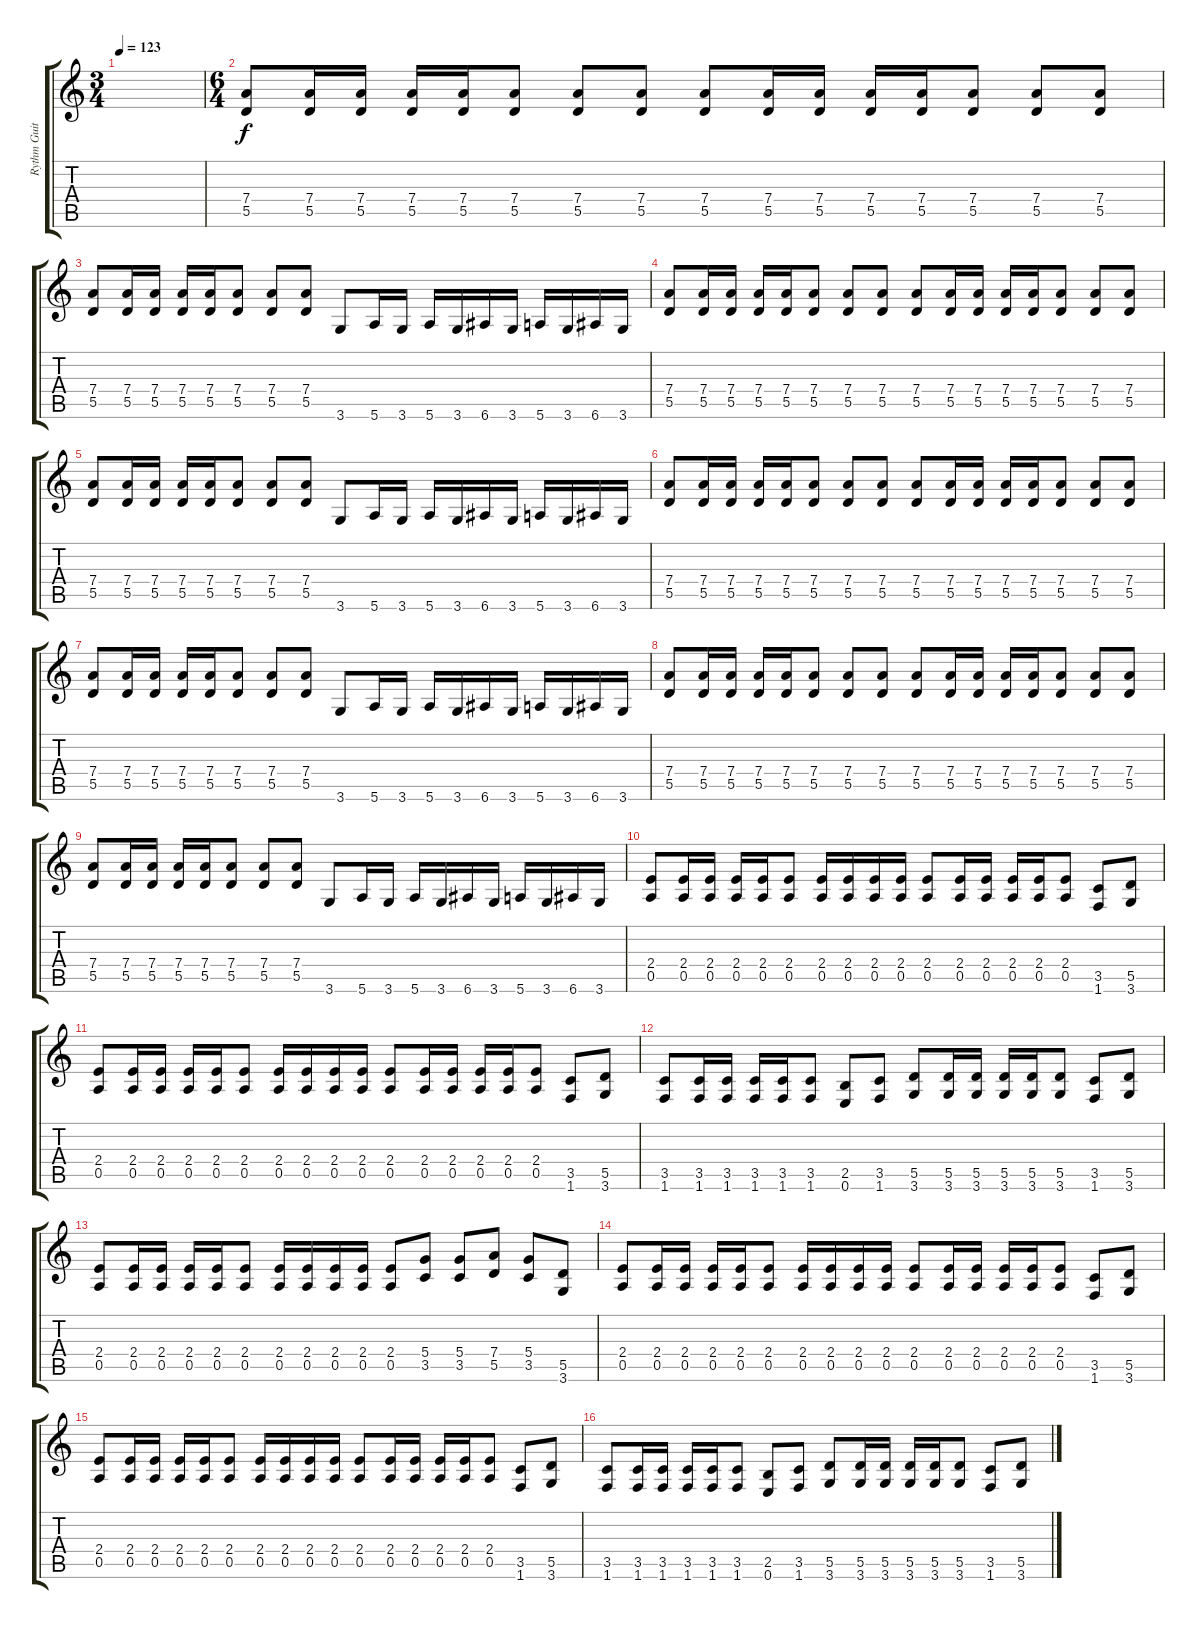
\track ("Rythm Guitar" "Rythm Guit") {instrument distortionguitar}
\staff {score tabs}
\tuning (E4 B3 G3 D3 A2 E2) {hide}
\ts (3 4)
\tempo 123
\clef g2
\ks c
|
\ts (6 4)
(7.4 5.5).8 (7.4 5.5).16 (7.4 5.5).16 (7.4 5.5).16 (7.4 5.5).16 (7.4 5.5).8 (7.4 5.5).8 (7.4 5.5).8 (7.4 5.5).8 (7.4 5.5).16 (7.4 5.5).16 (7.4 5.5).16 (7.4 5.5).16 (7.4 5.5).8 (7.4 5.5).8 (7.4 5.5).8 |
(7.4 5.5).8 (7.4 5.5).16 (7.4 5.5).16 (7.4 5.5).16 (7.4 5.5).16 (7.4 5.5).8 (7.4 5.5).8 (7.4 5.5).8 3.6.8 5.6.16 3.6.16 5.6.16 3.6.16 6.6.16 3.6.16 5.6.16 3.6.16 6.6.16 3.6.16 |
(7.4 5.5).8 (7.4 5.5).16 (7.4 5.5).16 (7.4 5.5).16 (7.4 5.5).16 (7.4 5.5).8 (7.4 5.5).8 (7.4 5.5).8 (7.4 5.5).8 (7.4 5.5).16 (7.4 5.5).16 (7.4 5.5).16 (7.4 5.5).16 (7.4 5.5).8 (7.4 5.5).8 (7.4 5.5).8 |
(7.4 5.5).8 (7.4 5.5).16 (7.4 5.5).16 (7.4 5.5).16 (7.4 5.5).16 (7.4 5.5).8 (7.4 5.5).8 (7.4 5.5).8 3.6.8 5.6.16 3.6.16 5.6.16 3.6.16 6.6.16 3.6.16 5.6.16 3.6.16 6.6.16 3.6.16 |
(7.4 5.5).8 (7.4 5.5).16 (7.4 5.5).16 (7.4 5.5).16 (7.4 5.5).16 (7.4 5.5).8 (7.4 5.5).8 (7.4 5.5).8 (7.4 5.5).8 (7.4 5.5).16 (7.4 5.5).16 (7.4 5.5).16 (7.4 5.5).16 (7.4 5.5).8 (7.4 5.5).8 (7.4 5.5).8 |
(7.4 5.5).8 (7.4 5.5).16 (7.4 5.5).16 (7.4 5.5).16 (7.4 5.5).16 (7.4 5.5).8 (7.4 5.5).8 (7.4 5.5).8 3.6.8 5.6.16 3.6.16 5.6.16 3.6.16 6.6.16 3.6.16 5.6.16 3.6.16 6.6.16 3.6.16 |
(7.4 5.5).8 (7.4 5.5).16 (7.4 5.5).16 (7.4 5.5).16 (7.4 5.5).16 (7.4 5.5).8 (7.4 5.5).8 (7.4 5.5).8 (7.4 5.5).8 (7.4 5.5).16 (7.4 5.5).16 (7.4 5.5).16 (7.4 5.5).16 (7.4 5.5).8 (7.4 5.5).8 (7.4 5.5).8 |
(7.4 5.5).8 (7.4 5.5).16 (7.4 5.5).16 (7.4 5.5).16 (7.4 5.5).16 (7.4 5.5).8 (7.4 5.5).8 (7.4 5.5).8 3.6.8 5.6.16 3.6.16 5.6.16 3.6.16 6.6.16 3.6.16 5.6.16 3.6.16 6.6.16 3.6.16 |
(2.4 0.5).8 (2.4 0.5).16 (2.4 0.5).16 (2.4 0.5).16 (2.4 0.5).16 (2.4 0.5).8 (2.4 0.5).16 (2.4 0.5).16 (2.4 0.5).16 (2.4 0.5).16 (2.4 0.5).8 (2.4 0.5).16 (2.4 0.5).16 (2.4 0.5).16 (2.4 0.5).16 (2.4 0.5).8 (3.5 1.6).8 (5.5 3.6).8 |
(2.4 0.5).8 (2.4 0.5).16 (2.4 0.5).16 (2.4 0.5).16 (2.4 0.5).16 (2.4 0.5).8 (2.4 0.5).16 (2.4 0.5).16 (2.4 0.5).16 (2.4 0.5).16 (2.4 0.5).8 (2.4 0.5).16 (2.4 0.5).16 (2.4 0.5).16 (2.4 0.5).16 (2.4 0.5).8 (3.5 1.6).8 (5.5 3.6).8 |
(3.5 1.6).8 (3.5 1.6).16 (3.5 1.6).16 (3.5 1.6).16 (3.5 1.6).16 (3.5 1.6).8 (2.5 0.6).8 (3.5 1.6).8 (5.5 3.6).8 (5.5 3.6).16 (5.5 3.6).16 (5.5 3.6).16 (5.5 3.6).16 (5.5 3.6).8 (3.5 1.6).8 (5.5 3.6).8 |
(2.4 0.5).8 (2.4 0.5).16 (2.4 0.5).16 (2.4 0.5).16 (2.4 0.5).16 (2.4 0.5).8 (2.4 0.5).16 (2.4 0.5).16 (2.4 0.5).16 (2.4 0.5).16 (2.4 0.5).8 (5.4 3.5).8 (5.4 3.5).8 (7.4 5.5).8 (5.4 3.5).8 (5.5 3.6).8 |
(2.4 0.5).8 (2.4 0.5).16 (2.4 0.5).16 (2.4 0.5).16 (2.4 0.5).16 (2.4 0.5).8 (2.4 0.5).16 (2.4 0.5).16 (2.4 0.5).16 (2.4 0.5).16 (2.4 0.5).8 (2.4 0.5).16 (2.4 0.5).16 (2.4 0.5).16 (2.4 0.5).16 (2.4 0.5).8 (3.5 1.6).8 (5.5 3.6).8 |
(2.4 0.5).8 (2.4 0.5).16 (2.4 0.5).16 (2.4 0.5).16 (2.4 0.5).16 (2.4 0.5).8 (2.4 0.5).16 (2.4 0.5).16 (2.4 0.5).16 (2.4 0.5).16 (2.4 0.5).8 (2.4 0.5).16 (2.4 0.5).16 (2.4 0.5).16 (2.4 0.5).16 (2.4 0.5).8 (3.5 1.6).8 (5.5 3.6).8 |
(3.5 1.6).8 (3.5 1.6).16 (3.5 1.6).16 (3.5 1.6).16 (3.5 1.6).16 (3.5 1.6).8 (2.5 0.6).8 (3.5 1.6).8 (5.5 3.6).8 (5.5 3.6).16 (5.5 3.6).16 (5.5 3.6).16 (5.5 3.6).16 (5.5 3.6).8 (3.5 1.6).8 (5.5 3.6).8
